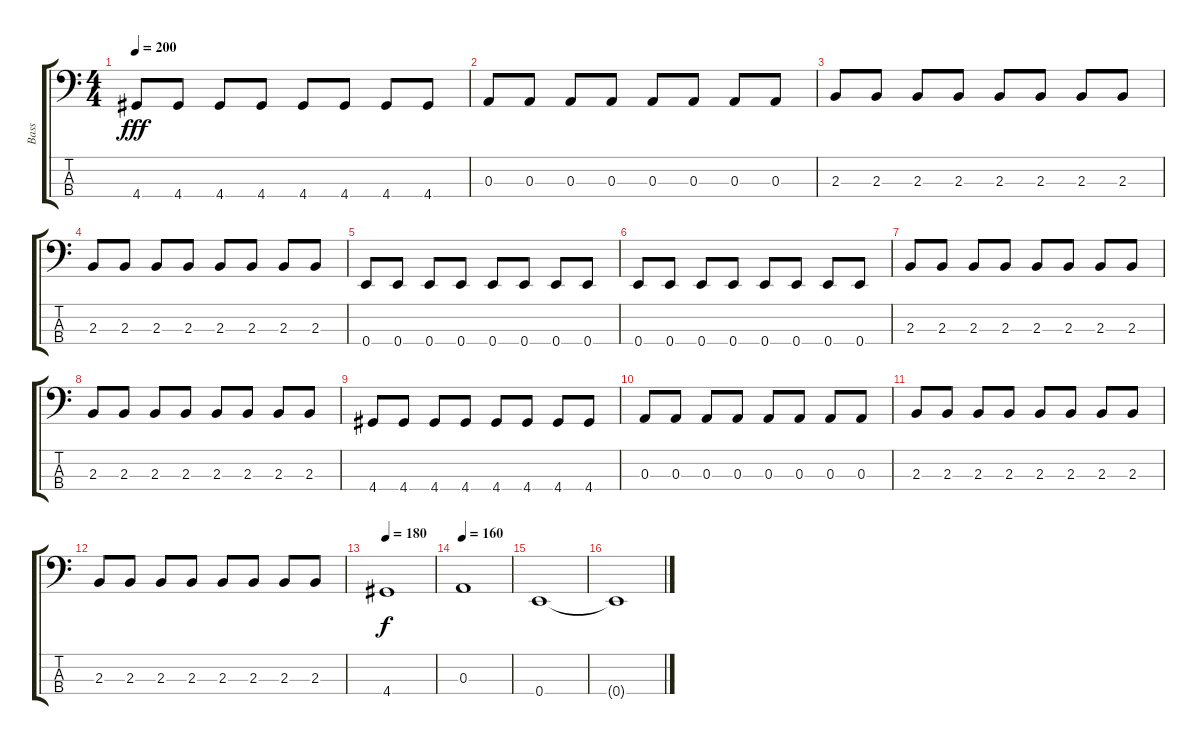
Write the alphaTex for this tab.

\track ("Bass" "Bass") {instrument electricbassfinger}
\staff {score tabs}
\tuning (G2 D2 A1 E1) {hide}
\ts (4 4)
\tempo 200
\clef f4
\ks c
4.4.8{dy fff} 4.4.8 4.4.8 4.4.8 4.4.8 4.4.8 4.4.8 4.4.8 |
0.3.8 0.3.8 0.3.8 0.3.8 0.3.8 0.3.8 0.3.8 0.3.8 |
2.3.8 2.3.8 2.3.8 2.3.8 2.3.8 2.3.8 2.3.8 2.3.8 |
2.3.8 2.3.8 2.3.8 2.3.8 2.3.8 2.3.8 2.3.8 2.3.8 |
0.4.8 0.4.8 0.4.8 0.4.8 0.4.8 0.4.8 0.4.8 0.4.8 |
0.4.8 0.4.8 0.4.8 0.4.8 0.4.8 0.4.8 0.4.8 0.4.8 |
2.3.8 2.3.8 2.3.8 2.3.8 2.3.8 2.3.8 2.3.8 2.3.8 |
2.3.8 2.3.8 2.3.8 2.3.8 2.3.8 2.3.8 2.3.8 2.3.8 |
4.4.8 4.4.8 4.4.8 4.4.8 4.4.8 4.4.8 4.4.8 4.4.8 |
0.3.8 0.3.8 0.3.8 0.3.8 0.3.8 0.3.8 0.3.8 0.3.8 |
2.3.8 2.3.8 2.3.8 2.3.8 2.3.8 2.3.8 2.3.8 2.3.8 |
2.3.8 2.3.8 2.3.8 2.3.8 2.3.8 2.3.8 2.3.8 2.3.8 |
\tempo 180
4.4.1{dy f} |
\tempo 160
0.3.1 |
0.4.1 |
0.4{t}.1
